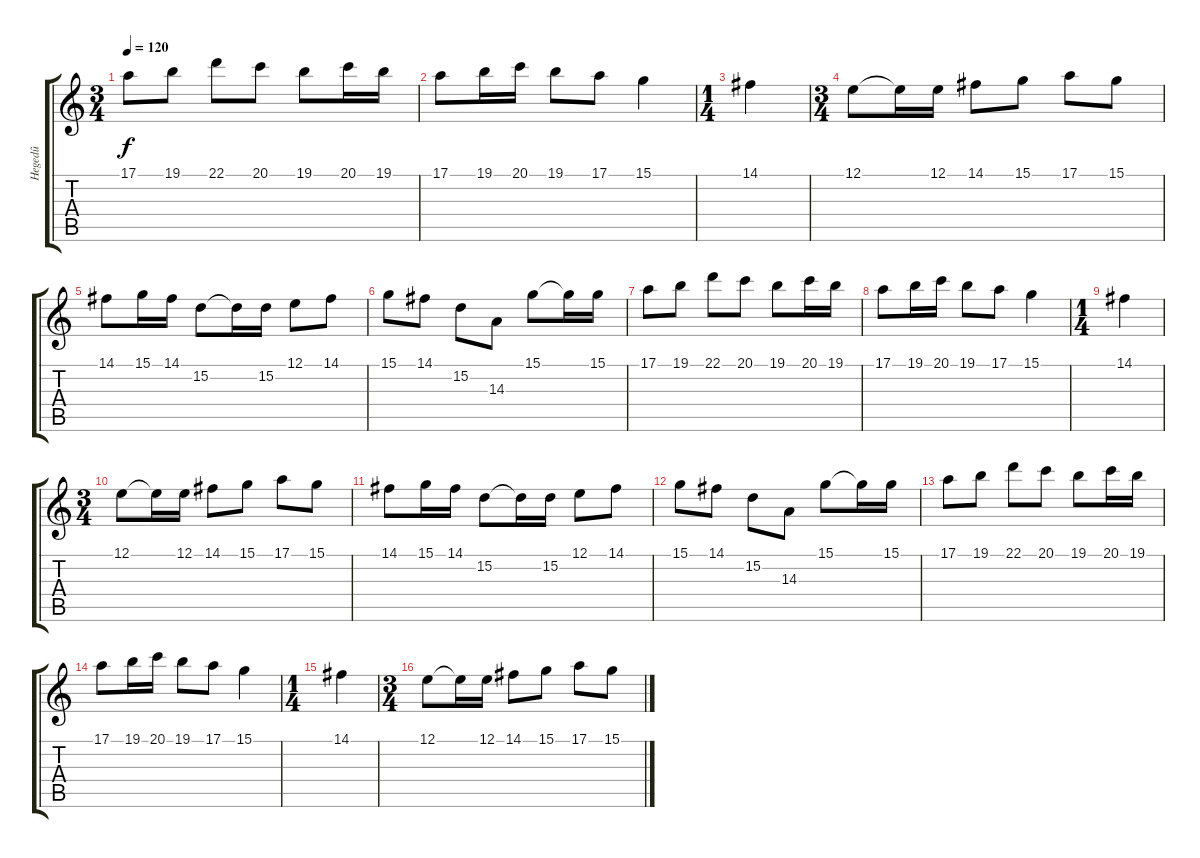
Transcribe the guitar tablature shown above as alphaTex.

\track ("Hegedû" "Hegedû") {instrument violin}
\staff {score tabs}
\tuning (E4 B3 G3 D3 A2 E2) {hide}
\ts (3 4)
\tempo 120
\clef g2
\ks c
17.1.8{dy f} 19.1.8 22.1.8 20.1.8 19.1.8 20.1.16 19.1.16 |
17.1.8 19.1.16 20.1.16 19.1.8 17.1.8 15.1.4 |
\ts (1 4)
14.1.4 |
\ts (3 4)
12.1.8 12.1{t}.16 12.1.16 14.1.8 15.1.8 17.1.8 15.1.8 |
14.1.8 15.1.16 14.1.16 15.2.8 15.2{t}.16 15.2.16 12.1.8 14.1.8 |
15.1.8 14.1.8 15.2.8 14.3.8 15.1.8 15.1{t}.16 15.1.16 |
17.1.8 19.1.8 22.1.8 20.1.8 19.1.8 20.1.16 19.1.16 |
17.1.8 19.1.16 20.1.16 19.1.8 17.1.8 15.1.4 |
\ts (1 4)
14.1.4 |
\ts (3 4)
12.1.8 12.1{t}.16 12.1.16 14.1.8 15.1.8 17.1.8 15.1.8 |
14.1.8 15.1.16 14.1.16 15.2.8 15.2{t}.16 15.2.16 12.1.8 14.1.8 |
15.1.8 14.1.8 15.2.8 14.3.8 15.1.8 15.1{t}.16 15.1.16 |
17.1.8 19.1.8 22.1.8 20.1.8 19.1.8 20.1.16 19.1.16 |
17.1.8 19.1.16 20.1.16 19.1.8 17.1.8 15.1.4 |
\ts (1 4)
14.1.4 |
\ts (3 4)
12.1.8 12.1{t}.16 12.1.16 14.1.8 15.1.8 17.1.8 15.1.8
